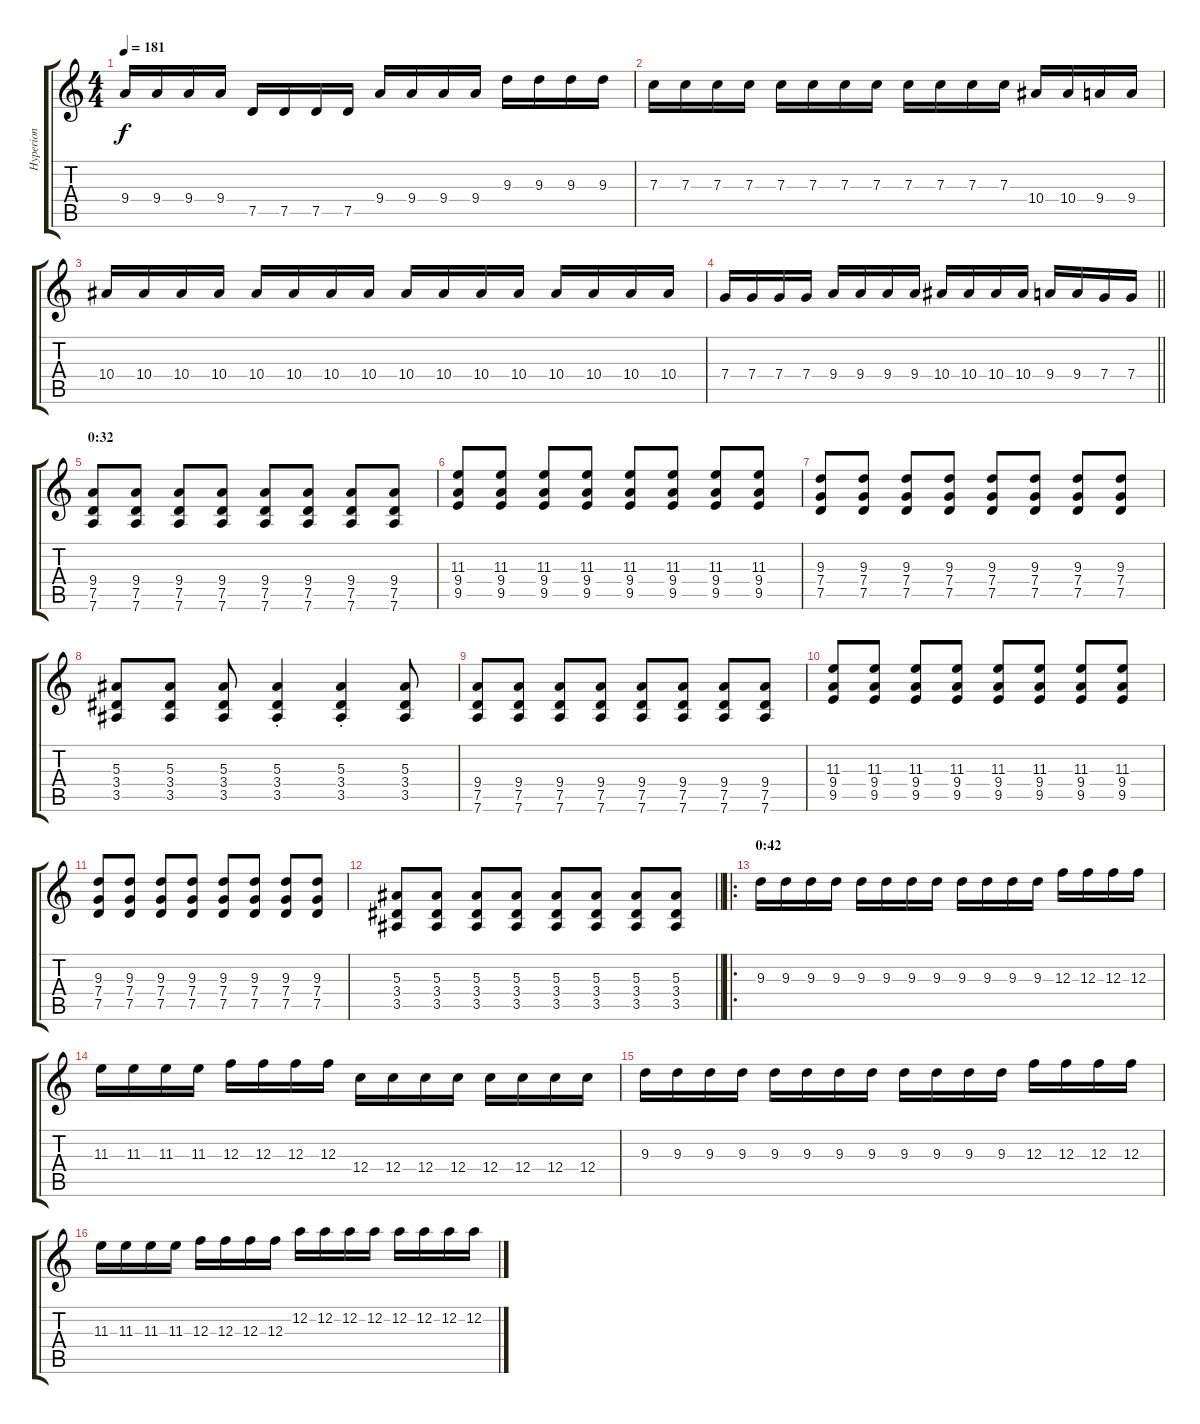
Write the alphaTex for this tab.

\track ("Hyperion" "Hyperion") {instrument distortionguitar}
\staff {score tabs}
\tuning (D4 A3 F3 C3 G2 D2) {hide}
\ts (4 4)
\tempo 181
\clef g2
\ks c
9.4.16{dy f} 9.4.16 9.4.16 9.4.16 7.5.16 7.5.16 7.5.16 7.5.16 9.4.16 9.4.16 9.4.16 9.4.16 9.3.16 9.3.16 9.3.16 9.3.16 |
7.3.16 7.3.16 7.3.16 7.3.16 7.3.16 7.3.16 7.3.16 7.3.16 7.3.16 7.3.16 7.3.16 7.3.16 10.4.16 10.4.16 9.4.16 9.4.16 |
10.4.16 10.4.16 10.4.16 10.4.16 10.4.16 10.4.16 10.4.16 10.4.16 10.4.16 10.4.16 10.4.16 10.4.16 10.4.16 10.4.16 10.4.16 10.4.16 |
\barLineRight lightlight
7.4.16 7.4.16 7.4.16 7.4.16 9.4.16 9.4.16 9.4.16 9.4.16 10.4.16 10.4.16 10.4.16 10.4.16 9.4.16 9.4.16 7.4.16 7.4.16 |
\section ("" "0:32")
(9.4 7.5 7.6).8 (9.4 7.5 7.6).8 (9.4 7.5 7.6).8 (9.4 7.5 7.6).8 (9.4 7.5 7.6).8 (9.4 7.5 7.6).8 (9.4 7.5 7.6).8 (9.4 7.5 7.6).8 |
(11.3 9.4 9.5).8 (11.3 9.4 9.5).8 (11.3 9.4 9.5).8 (11.3 9.4 9.5).8 (11.3 9.4 9.5).8 (11.3 9.4 9.5).8 (11.3 9.4 9.5).8 (11.3 9.4 9.5).8 |
(9.3 7.4 7.5).8 (9.3 7.4 7.5).8 (9.3 7.4 7.5).8 (9.3 7.4 7.5).8 (9.3 7.4 7.5).8 (9.3 7.4 7.5).8 (9.3 7.4 7.5).8 (9.3 7.4 7.5).8 |
(5.3 3.4 3.5).8 (5.3 3.4 3.5).8 (5.3 3.4 3.5).8 (5.3{st} 3.4{st} 3.5{st}).4 (5.3{st} 3.4{st} 3.5{st}).4 (5.3 3.4 3.5).8 |
(9.4 7.5 7.6).8 (9.4 7.5 7.6).8 (9.4 7.5 7.6).8 (9.4 7.5 7.6).8 (9.4 7.5 7.6).8 (9.4 7.5 7.6).8 (9.4 7.5 7.6).8 (9.4 7.5 7.6).8 |
(11.3 9.4 9.5).8 (11.3 9.4 9.5).8 (11.3 9.4 9.5).8 (11.3 9.4 9.5).8 (11.3 9.4 9.5).8 (11.3 9.4 9.5).8 (11.3 9.4 9.5).8 (11.3 9.4 9.5).8 |
(9.3 7.4 7.5).8 (9.3 7.4 7.5).8 (9.3 7.4 7.5).8 (9.3 7.4 7.5).8 (9.3 7.4 7.5).8 (9.3 7.4 7.5).8 (9.3 7.4 7.5).8 (9.3 7.4 7.5).8 |
\barLineRight lightlight
(5.3 3.4 3.5).8 (5.3 3.4 3.5).8 (5.3 3.4 3.5).8 (5.3 3.4 3.5).8 (5.3 3.4 3.5).8 (5.3 3.4 3.5).8 (5.3 3.4 3.5).8 (5.3 3.4 3.5).8 |
\ro
\section ("" "0:42")
9.3.16 9.3.16 9.3.16 9.3.16 9.3.16 9.3.16 9.3.16 9.3.16 9.3.16 9.3.16 9.3.16 9.3.16 12.3.16 12.3.16 12.3.16 12.3.16 |
11.3.16 11.3.16 11.3.16 11.3.16 12.3.16 12.3.16 12.3.16 12.3.16 12.4.16 12.4.16 12.4.16 12.4.16 12.4.16 12.4.16 12.4.16 12.4.16 |
9.3.16 9.3.16 9.3.16 9.3.16 9.3.16 9.3.16 9.3.16 9.3.16 9.3.16 9.3.16 9.3.16 9.3.16 12.3.16 12.3.16 12.3.16 12.3.16 |
11.3.16 11.3.16 11.3.16 11.3.16 12.3.16 12.3.16 12.3.16 12.3.16 12.2.16 12.2.16 12.2.16 12.2.16 12.2.16 12.2.16 12.2.16 12.2.16
